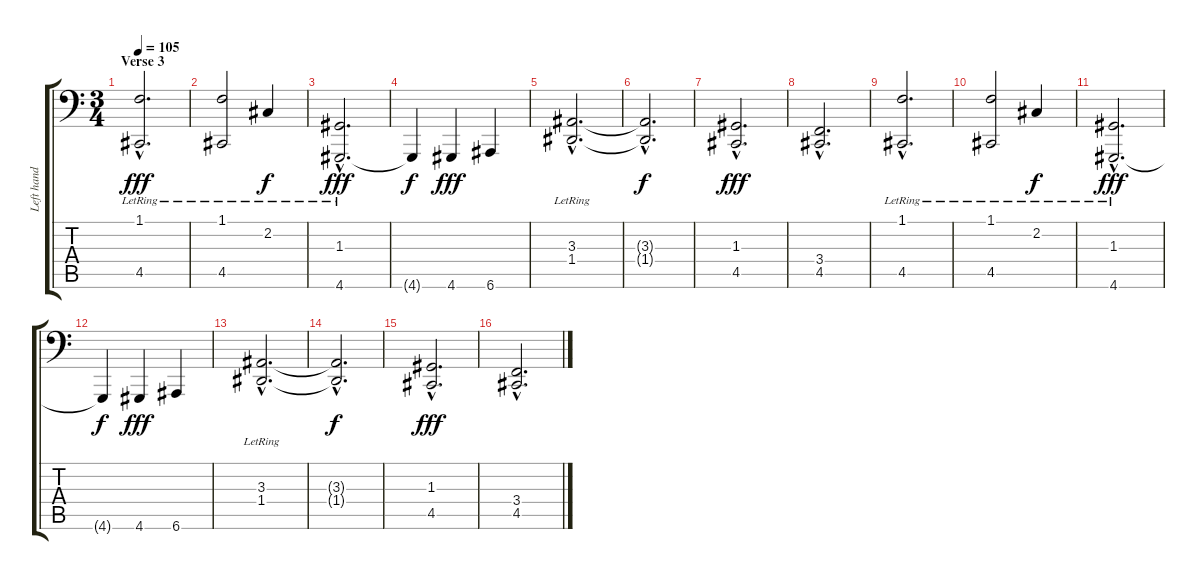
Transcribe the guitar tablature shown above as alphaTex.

\track ("Left hand" "Left hand") {instrument brightacousticpiano}
\staff {score tabs}
\tuning (E3 B2 G2 D2 A1 E1) {hide}
\ts (3 4)
\section ("" "Verse 3")
\tempo 105
\clef f4
\ks c
(1.1{hac lr} 4.5{hac lr}).2{d dy fff} |
(1.1{lr} 4.5{lr}).2 2.2{lr}.4{dy f} |
(1.3{hac lr} 4.6{hac}).2{d dy fff} |
4.6{t}.4{dy f} 4.6.4{dy fff} 6.6.4 |
(3.3{hac lr} 1.4{hac lr}).2{d} |
(3.3{hac t} 1.4{hac t}).2{d dy f} |
(1.3{hac} 4.5{hac}).2{d dy fff} |
(3.4{hac} 4.5{hac}).2{d} |
(1.1{hac lr} 4.5{hac lr}).2{d} |
(1.1{lr} 4.5{lr}).2 2.2{lr}.4{dy f} |
(1.3{hac lr} 4.6{hac}).2{d dy fff} |
4.6{t}.4{dy f} 4.6.4{dy fff} 6.6.4 |
(3.3{hac lr} 1.4{hac lr}).2{d} |
(3.3{hac t} 1.4{hac t}).2{d dy f} |
(1.3{hac} 4.5{hac}).2{d dy fff} |
(3.4{hac} 4.5{hac}).2{d}
